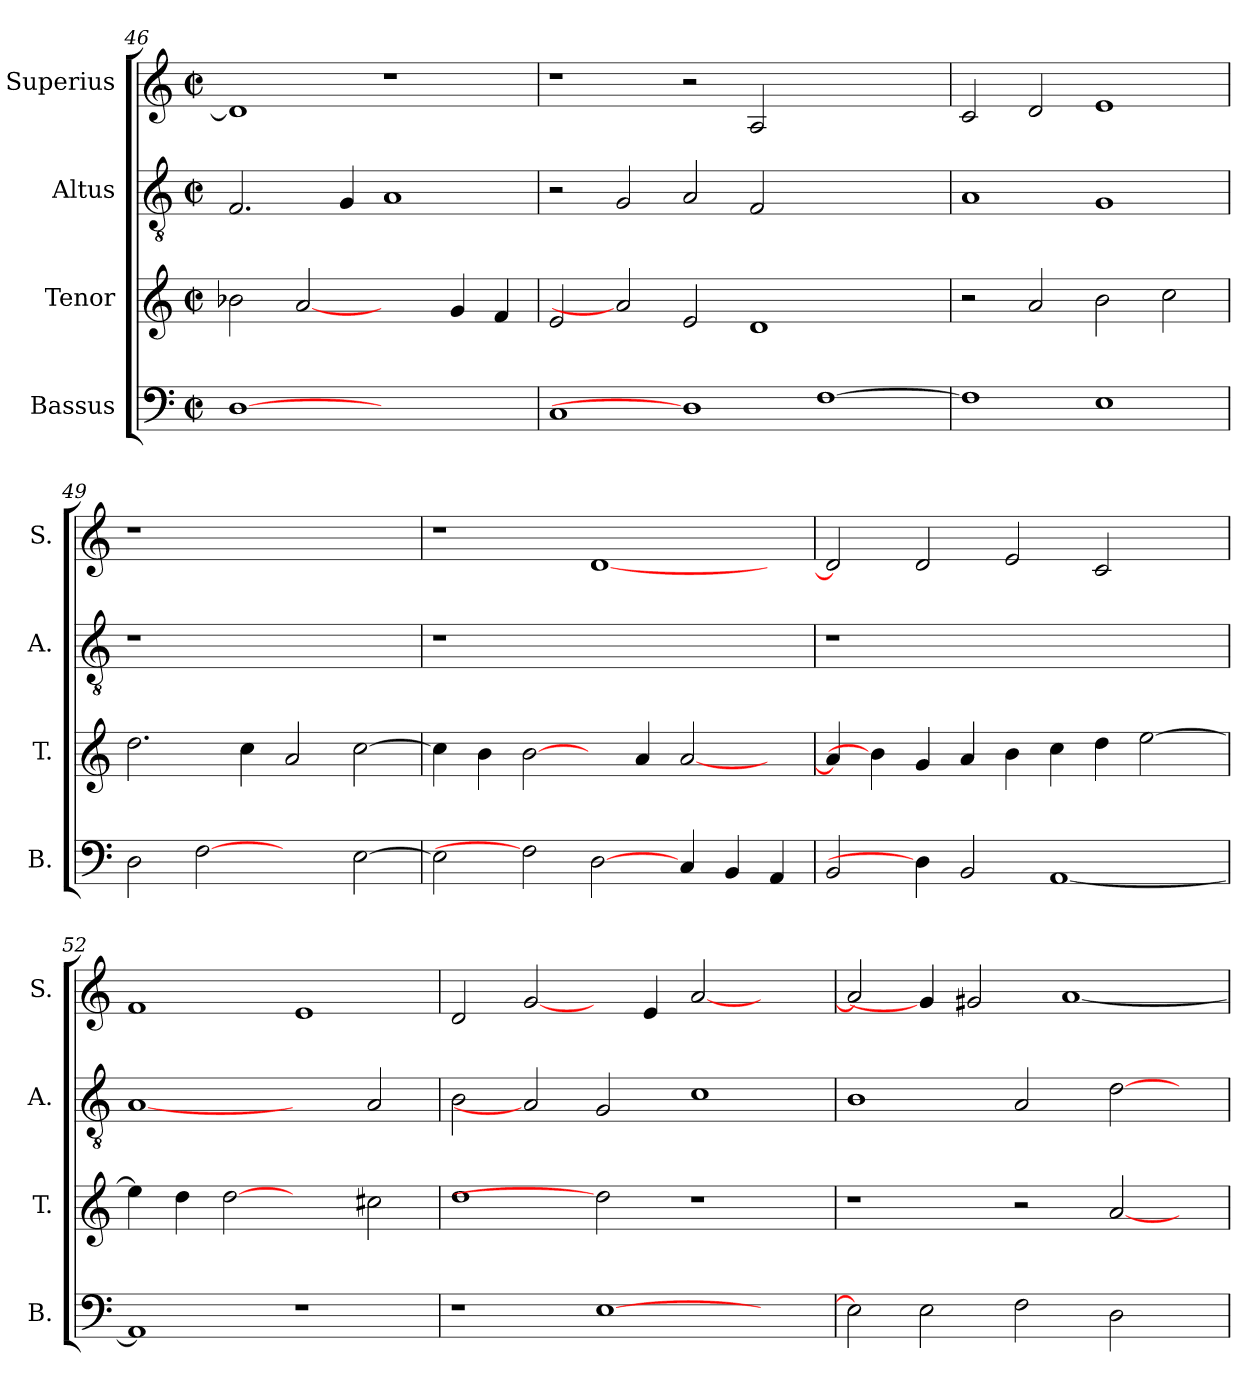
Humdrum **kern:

**kern	**kern	**kern	**kern
*part4	*part3	*part2	*part1
*staff4	*staff3	*staff2	*staff1
*I"Bassus	*I"Tenor	*I"Altus	*I"Superius
*I'B.	*I'T.	*I'A.	*I'S.
*clefF4	*clefG2	*clefGv2	*clefG2
*	*ITrd7c12	*ITrd7c12	*
*k[]	*k[]	*k[]	*k[]
*C:	*C:	*C:	*C:
*M2/2	*M2/2	*M2/2	*M2/2
*met(c|)	*met(c|)	*met(c|)	*met(c|)
=46	=46	=46	=46
[1Di	2B-Xi\	2.FFi/	1di]
.	[2Ai	.	.
.	.	4GGi/	.
1ryy	2ryy	1AAi	1r
.	4Gi/	.	.
.	4Fi/	.	.
=47	=47	=47	=47
1Ci	2Ei/	2r	1r
.	2Ai]	2GGi/	.
1Di]	2Ei/	2AAi/	2r
.	1Di	2FFi/	2Ai/
[>1Fi	.	1ryy	1ryy
.	2ryy	.	.
=48	=48	=48	=48
1Fi]	2r	1AAi	2ci/
.	2Ai/	.	2di/
1Ei	2Bi\	1GGi	1ei
.	2ci\	.	.
=49	=49	=49	=49
!	!	!LO:N:vis=1	!LO:N:vis=1
2Di\	2.di\	1r	1r
[2Fi	.	.	.
.	4ci\	.	.
2ryy	2Ai/	1ryy	1ryy
[>2Ei\	[>2ci\	.	.
!!LO:LB:g=z
=50	=50	=50	=50
!	!	!LO:N:vis=1	!
2Ei\]	4ci\]	1r	1r
.	4Bi\	.	.
2Fi]	[2Bi\	.	.
[2Di\	4ryy	1ryy	[<1di
.	4Ai/	.	.
4Ci/	[<2Ai/	.	.
4BBi/	.	.	.
4AAi/	4ryy	4ryy	4ryy
=51	=51	=51	=51
!	!	!LO:N:vis=1	!
2BBi/	4Ai/]	1r	2di/]
.	4Bi\]	.	.
4Di\]	4Gi/	.	2di/
2BBi/	4Ai/	.	.
.	4Bi\	1ryy	2ei/
[<1AAi	4ci\	.	.
.	4di\	.	2ci/
.	[>2ei\	.	.
.	.	4ryy	4ryy
=52	=52	=52	=52
1AAi]	4ei\]	[1AAi	1fi
.	4di\	.	.
.	[2di	.	.
1r	2ryy	2ryy	1ei
.	2c#Xi\	2AAi/	.
=53	=53	=53	=53
1r	1di	2BBi\	2di/
.	.	2AAi]	[2gi/
[>1Ei	2di]	2GGi/	4ryy
.	.	.	4ei/
.	1r	1Ci	[<2ai/
2ryy	.	.	2ryy
=54	=54	=54	=54
2Ei\]	1r	1BBi	2ai/]
2Ei\	.	.	4gi/]
.	.	.	2g#Xi/
2Fi\	2r	2AAi/	.
.	.	.	[<1ai
2Di\	[<2Ai/	[>2Di\	.
4ryy	4ryy	4ryy	.
=	=	=	=
*-	*-	*-	*-
